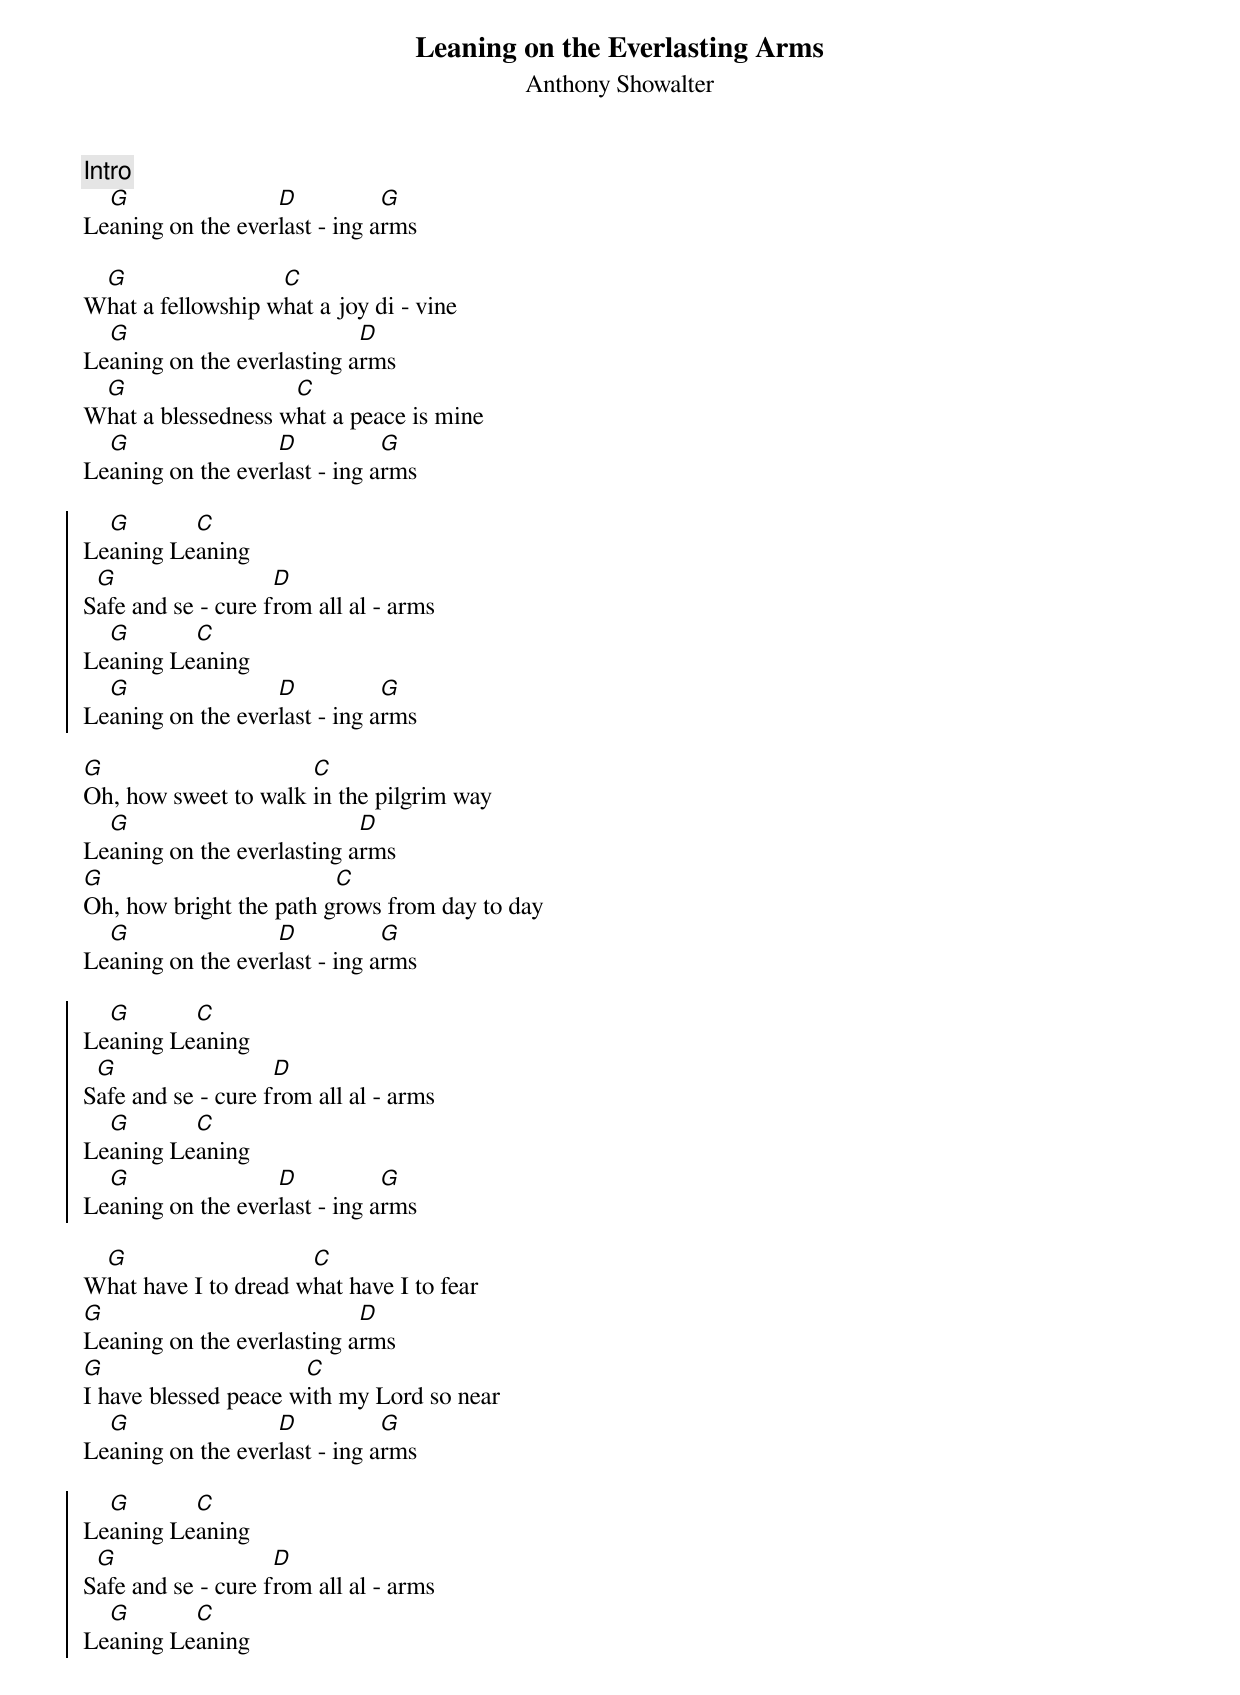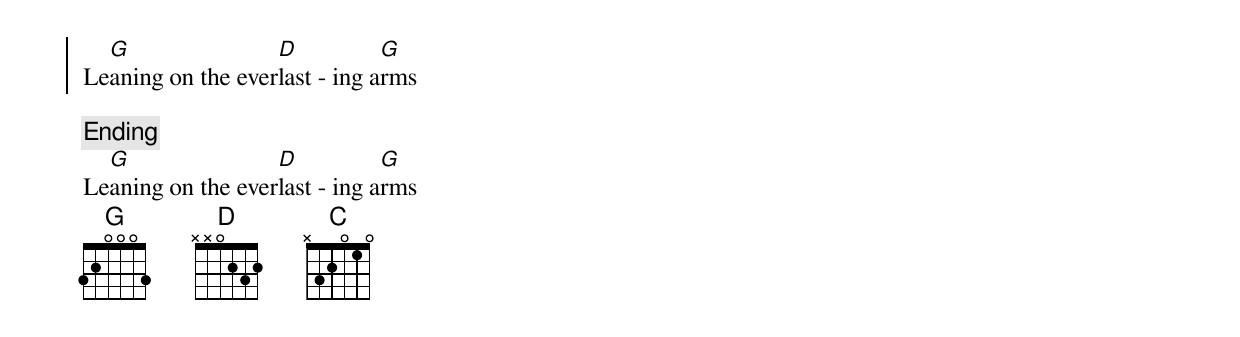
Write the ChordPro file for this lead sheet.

{title:Leaning on the Everlasting Arms}
{subtitle:Anthony Showalter}
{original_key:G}
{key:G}
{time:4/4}
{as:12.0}

{c:Intro}
Le[G]aning on the ever[D]last - ing a[G]rms

W[G]hat a fellowship w[C]hat a joy di - vine
Le[G]aning on the everlasting a[D]rms
W[G]hat a blessedness w[C]hat a peace is mine
Le[G]aning on the ever[D]last - ing a[G]rms

{soc}
Le[G]aning Le[C]aning
S[G]afe and se - cure f[D]rom all al - arms
Le[G]aning Le[C]aning
Le[G]aning on the ever[D]last - ing a[G]rms
{eoc}

[G]Oh, how sweet to walk [C]in the pilgrim way
Le[G]aning on the everlasting a[D]rms
[G]Oh, how bright the path g[C]rows from day to day
Le[G]aning on the ever[D]last - ing a[G]rms

{soc}
Le[G]aning Le[C]aning
S[G]afe and se - cure f[D]rom all al - arms
Le[G]aning Le[C]aning
Le[G]aning on the ever[D]last - ing a[G]rms
{eoc}

W[G]hat have I to dread w[C]hat have I to fear
[G]Leaning on the everlasting a[D]rms
[G]I have blessed peace w[C]ith my Lord so near
Le[G]aning on the ever[D]last - ing a[G]rms

{soc}
Le[G]aning Le[C]aning
S[G]afe and se - cure f[D]rom all al - arms
Le[G]aning Le[C]aning
Le[G]aning on the ever[D]last - ing a[G]rms
{eoc}

{c:Ending}
Le[G]aning on the ever[D]last - ing a[G]rms
